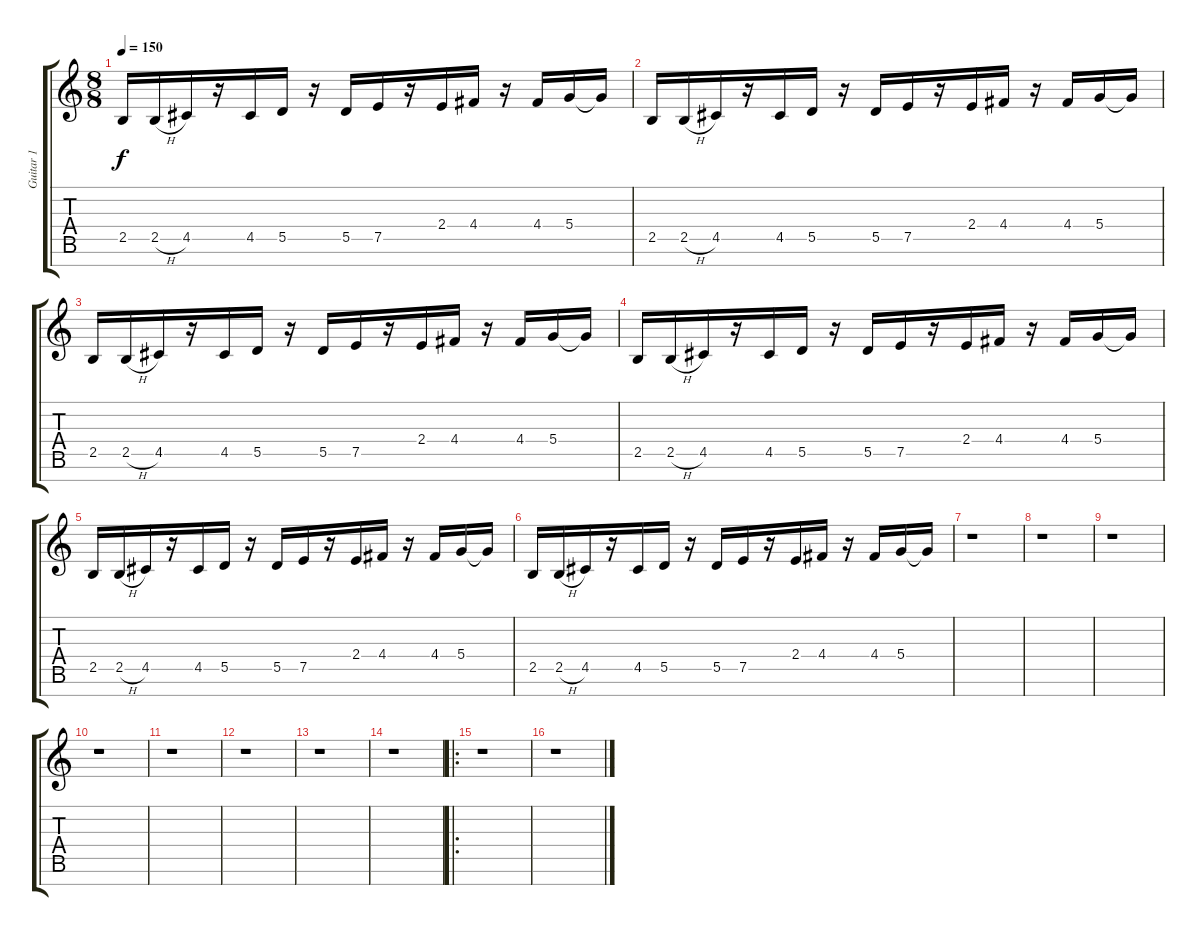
\track ("Guitar 1" "Guitar 1") {instrument distortionguitar}
\staff {score tabs}
\tuning (E4 B3 G3 D3 A2 E2 B1) {hide}
\ts (8 8)
\tempo 150
\clef g2
\ks c
2.5.16{dy f} 2.5{h}.16 4.5.16 r.16 4.5.16 5.5.16 r.16 5.5.16 7.5.16 r.16 2.4.16 4.4.16 r.16 4.4.16 5.4.16 5.4{t}.16 |
2.5.16 2.5{h}.16 4.5.16 r.16 4.5.16 5.5.16 r.16 5.5.16 7.5.16 r.16 2.4.16 4.4.16 r.16 4.4.16 5.4.16 5.4{t}.16 |
2.5.16 2.5{h}.16 4.5.16 r.16 4.5.16 5.5.16 r.16 5.5.16 7.5.16 r.16 2.4.16 4.4.16 r.16 4.4.16 5.4.16 5.4{t}.16 |
2.5.16 2.5{h}.16 4.5.16 r.16 4.5.16 5.5.16 r.16 5.5.16 7.5.16 r.16 2.4.16 4.4.16 r.16 4.4.16 5.4.16 5.4{t}.16 |
2.5.16 2.5{h}.16 4.5.16 r.16 4.5.16 5.5.16 r.16 5.5.16 7.5.16 r.16 2.4.16 4.4.16 r.16 4.4.16 5.4.16 5.4{t}.16 |
2.5.16 2.5{h}.16 4.5.16 r.16 4.5.16 5.5.16 r.16 5.5.16 7.5.16 r.16 2.4.16 4.4.16 r.16 4.4.16 5.4.16 5.4{t}.16 |
r.1 |
r.1 |
r.1 |
r.1 |
r.1 |
r.1 |
r.1 |
r.1 |
\ro
r.1 |
r.1
